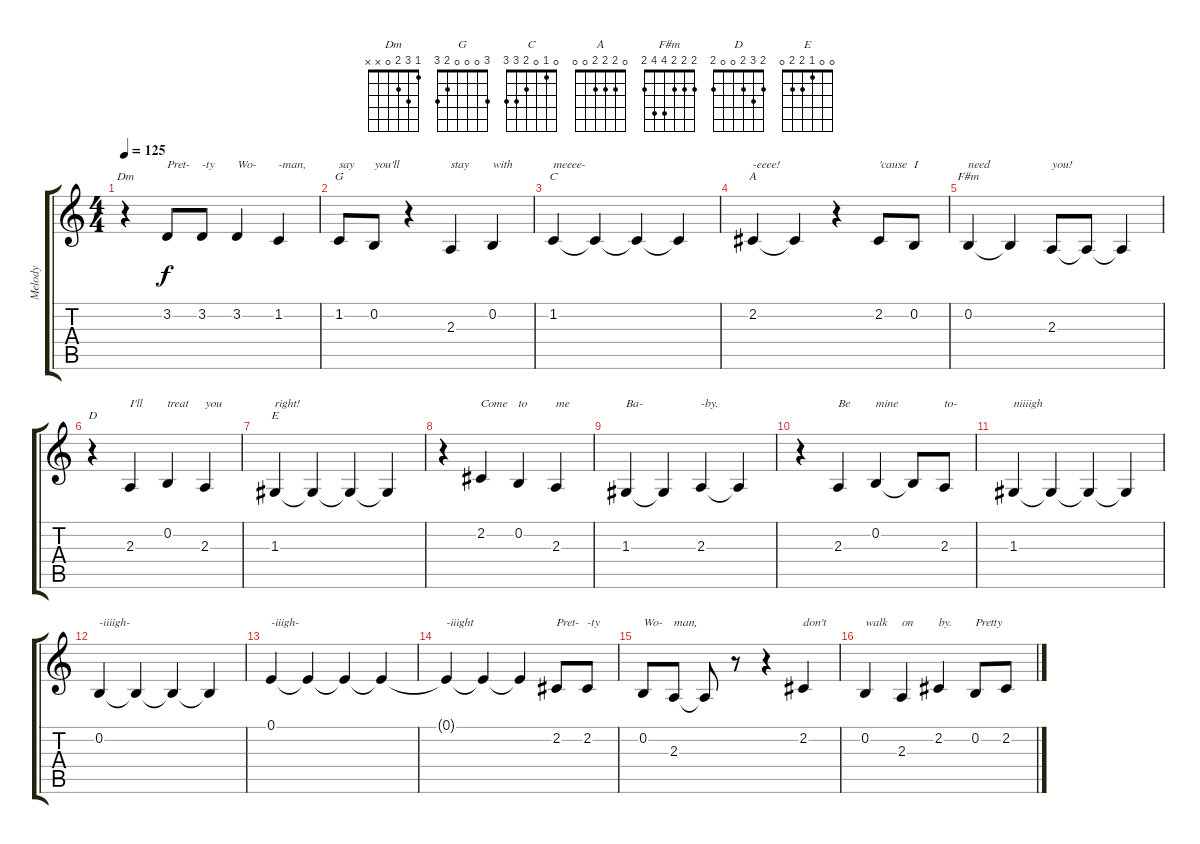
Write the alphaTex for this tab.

\track ("Melody" "Melody") {instrument brasssection}
\staff {score tabs}
\tuning (E4 B3 G3 D3 A2 E2) {hide}
\chord ("Dm" 1 3 2 0 x x)
\chord ("G" 3 0 0 0 2 3)
\chord ("C" 0 1 0 2 3 3)
\chord ("A" 0 2 2 2 0 0)
\chord ("F#m" 2 2 2 4 4 2)
\chord ("D" 2 3 2 0 0 2)
\chord ("E" 0 0 1 2 2 0)
\ts (4 4)
\tempo 125
\clef g2
\ks c
r.4{ch "Dm" dy f} 3.2.8{txt "Pret-"} 3.2.8{txt "-ty"} 3.2.4{txt "Wo-"} 1.2.4{txt "-man,"} |
1.2.8{ch "G" txt "say"} 0.2.8{txt "you'll"} r.4 2.3.4{txt "stay"} 0.2.4{txt "with"} |
1.2.4{ch "C" txt "meeee-"} 1.2{t}.4 1.2{t}.4 1.2{t}.4 |
2.2.4{ch "A" txt "-eeee!"} 2.2{t}.4 r.4 2.2.8{txt "'cause"} 0.2.8{txt "I"} |
0.2.4{ch "F#m" txt "need"} 0.2{t}.4 2.3.8{txt "you!"} 2.3{t}.8 2.3{t}.4 |
r.4{ch "D"} 2.3.4{txt "I'll"} 0.2.4{txt "treat"} 2.3.4{txt "you"} |
1.3.4{ch "E" txt "right!"} 1.3{t}.4 1.3{t}.4 1.3{t}.4 |
r.4 2.2.4{txt "Come"} 0.2.4{txt "to"} 2.3.4{txt "me"} |
1.3.4{txt "Ba-"} 1.3{t}.4 2.3.4{txt "-by."} 2.3{t}.4 |
r.4 2.3.4{txt "Be"} 0.2.4{txt "mine"} 0.2{t}.8 2.3.8{txt "to-"} |
1.3.4{txt "niiiigh"} 1.3{t}.4 1.3{t}.4 1.3{t}.4 |
0.2.4{txt "-iiiigh-"} 0.2{t}.4 0.2{t}.4 0.2{t}.4 |
0.1.4{txt "-iiigh-"} 0.1{t}.4 0.1{t}.4 0.1{t}.4 |
0.1{t}.4{txt "-iiight"} 0.1{t}.4 0.1{t}.4 2.2.8{txt "Pret-"} 2.2.8{txt "-ty"} |
0.2.8{txt "Wo-"} 2.3.8{txt "man,"} 2.3{t}.8 r.8 r.4 2.2.4{txt "don't"} |
0.2.4{txt "walk"} 2.3.4{txt "on"} 2.2.4{txt "by."} 0.2.8{txt "Pretty"} 2.2.8
